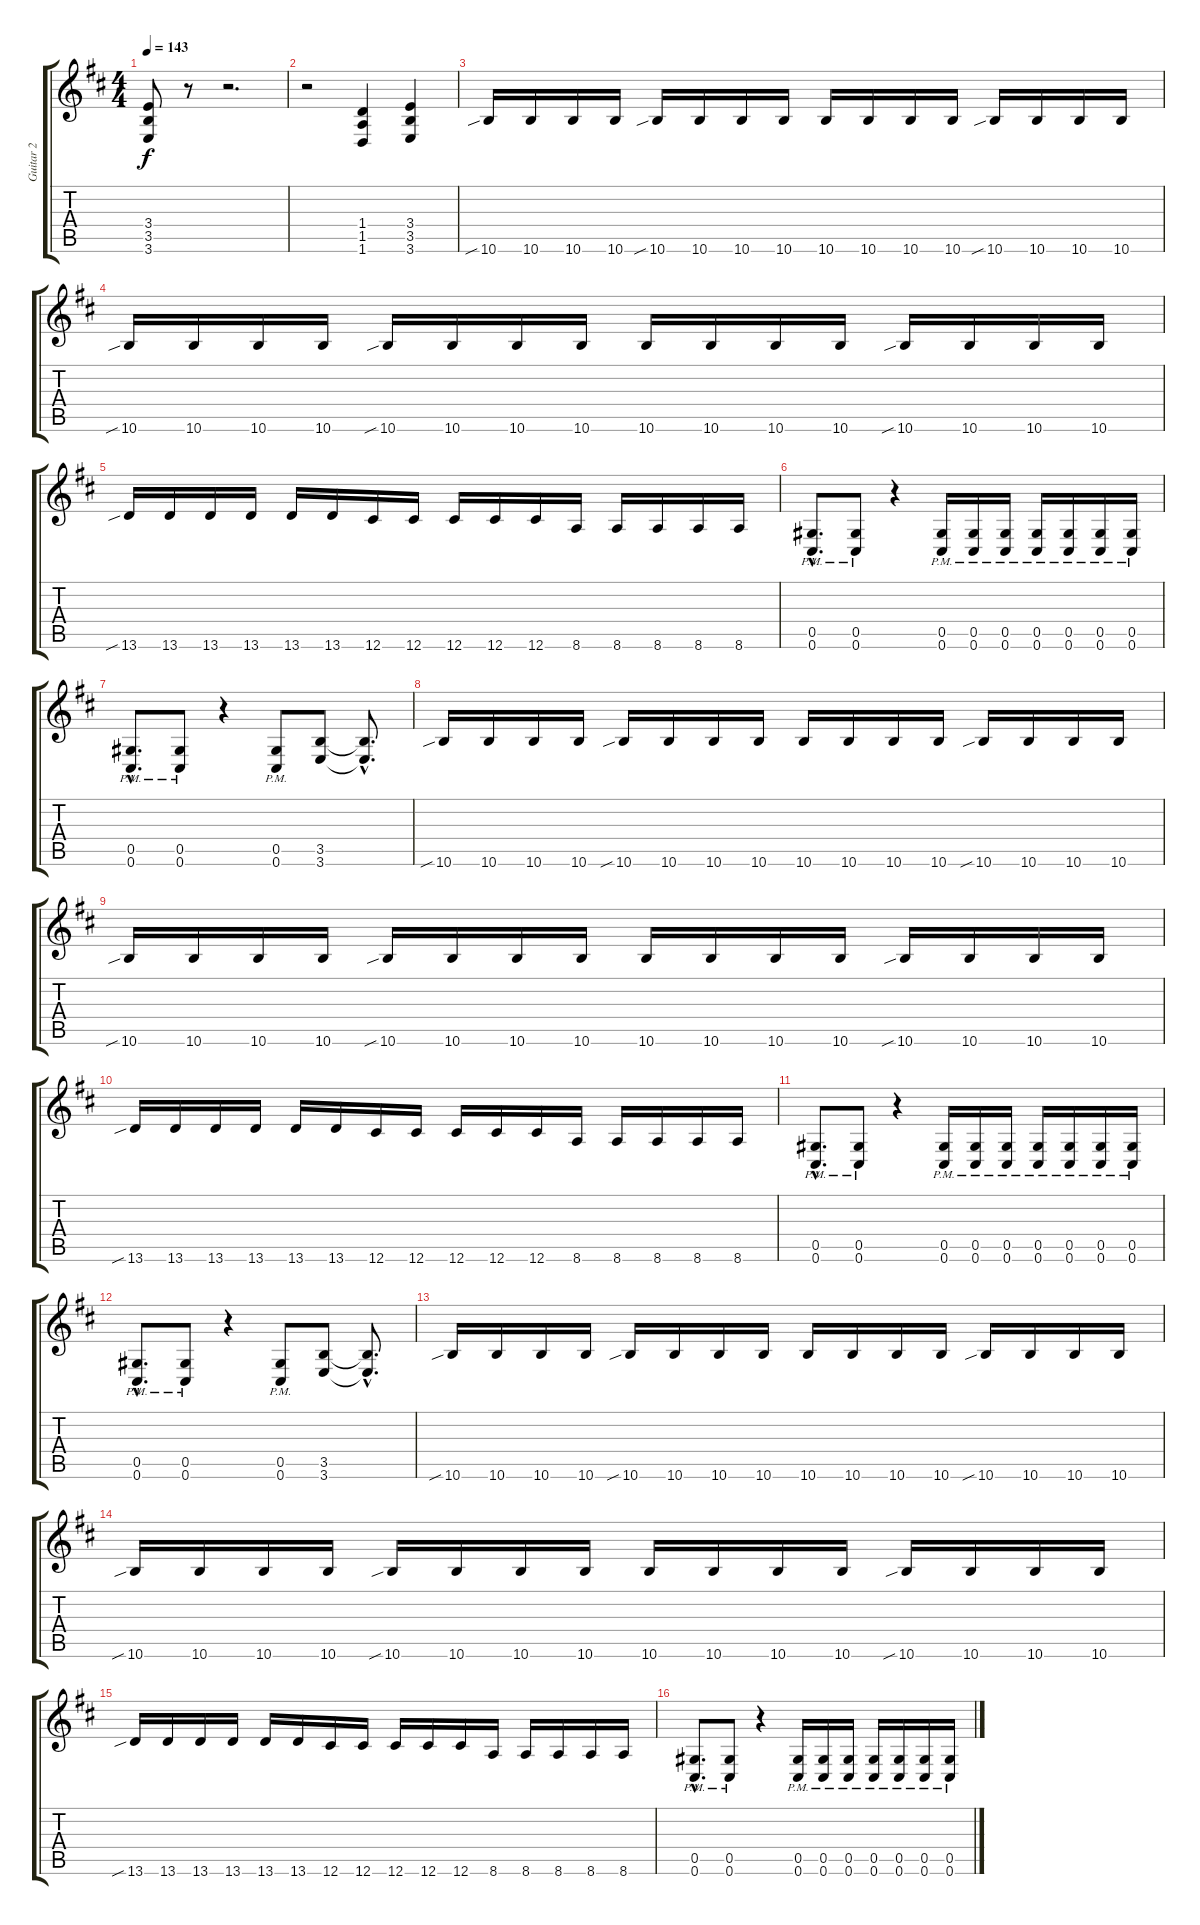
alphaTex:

\track ("Guitar 2" "Guitar 2") {instrument overdrivenguitar}
\staff {score tabs}
\tuning (Eb4 Bb3 Gb3 Db3 Ab2 Db2) {hide}
\ts (4 4)
\tempo 143
\clef g2
\ks d
(3.4 3.5 3.6).8{dy f} r.8 r.2{d} |
r.2 (1.4 1.5 1.6).4 (3.4 3.5 3.6).4 |
10.6{sib}.16 10.6.16 10.6.16 10.6.16 10.6{sib}.16 10.6.16 10.6.16 10.6.16 10.6.16 10.6.16 10.6.16 10.6.16 10.6{sib}.16 10.6.16 10.6.16 10.6.16 |
10.6{sib}.16 10.6.16 10.6.16 10.6.16 10.6{sib}.16 10.6.16 10.6.16 10.6.16 10.6.16 10.6.16 10.6.16 10.6.16 10.6{sib}.16 10.6.16 10.6.16 10.6.16 |
13.6{sib}.16 13.6.16 13.6.16 13.6.16 13.6.16 13.6.16 12.6.16 12.6.16 12.6.16 12.6.16 12.6.16 8.6.16 8.6.16 8.6.16 8.6.16 8.6.16 |
(0.5{hac pm} 0.6{hac pm}).8{d} (0.5{pm} 0.6{pm}).8 r.4 (0.5{pm} 0.6{pm}).16 (0.5{pm} 0.6{pm}).16 (0.5{pm} 0.6{pm}).16 (0.5{pm} 0.6{pm}).16 (0.5{pm} 0.6{pm}).16 (0.5{pm} 0.6{pm}).16 (0.5{pm} 0.6{pm}).16 |
(0.5{hac pm} 0.6{hac pm}).8{d} (0.5{pm} 0.6{pm}).8 r.4 (0.5{pm} 0.6{pm}).8 (3.5 3.6).8 (3.5{hac t} 3.6{hac t}).8{d} |
10.6{sib}.16 10.6.16 10.6.16 10.6.16 10.6{sib}.16 10.6.16 10.6.16 10.6.16 10.6.16 10.6.16 10.6.16 10.6.16 10.6{sib}.16 10.6.16 10.6.16 10.6.16 |
10.6{sib}.16 10.6.16 10.6.16 10.6.16 10.6{sib}.16 10.6.16 10.6.16 10.6.16 10.6.16 10.6.16 10.6.16 10.6.16 10.6{sib}.16 10.6.16 10.6.16 10.6.16 |
13.6{sib}.16 13.6.16 13.6.16 13.6.16 13.6.16 13.6.16 12.6.16 12.6.16 12.6.16 12.6.16 12.6.16 8.6.16 8.6.16 8.6.16 8.6.16 8.6.16 |
(0.5{hac pm} 0.6{hac pm}).8{d} (0.5{pm} 0.6{pm}).8 r.4 (0.5{pm} 0.6{pm}).16 (0.5{pm} 0.6{pm}).16 (0.5{pm} 0.6{pm}).16 (0.5{pm} 0.6{pm}).16 (0.5{pm} 0.6{pm}).16 (0.5{pm} 0.6{pm}).16 (0.5{pm} 0.6{pm}).16 |
(0.5{hac pm} 0.6{hac pm}).8{d} (0.5{pm} 0.6{pm}).8 r.4 (0.5{pm} 0.6{pm}).8 (3.5 3.6).8 (3.5{hac t} 3.6{hac t}).8{d} |
10.6{sib}.16 10.6.16 10.6.16 10.6.16 10.6{sib}.16 10.6.16 10.6.16 10.6.16 10.6.16 10.6.16 10.6.16 10.6.16 10.6{sib}.16 10.6.16 10.6.16 10.6.16 |
10.6{sib}.16 10.6.16 10.6.16 10.6.16 10.6{sib}.16 10.6.16 10.6.16 10.6.16 10.6.16 10.6.16 10.6.16 10.6.16 10.6{sib}.16 10.6.16 10.6.16 10.6.16 |
13.6{sib}.16 13.6.16 13.6.16 13.6.16 13.6.16 13.6.16 12.6.16 12.6.16 12.6.16 12.6.16 12.6.16 8.6.16 8.6.16 8.6.16 8.6.16 8.6.16 |
(0.5{hac pm} 0.6{hac pm}).8{d} (0.5{pm} 0.6{pm}).8 r.4 (0.5{pm} 0.6{pm}).16 (0.5{pm} 0.6{pm}).16 (0.5{pm} 0.6{pm}).16 (0.5{pm} 0.6{pm}).16 (0.5{pm} 0.6{pm}).16 (0.5{pm} 0.6{pm}).16 (0.5{pm} 0.6{pm}).16
